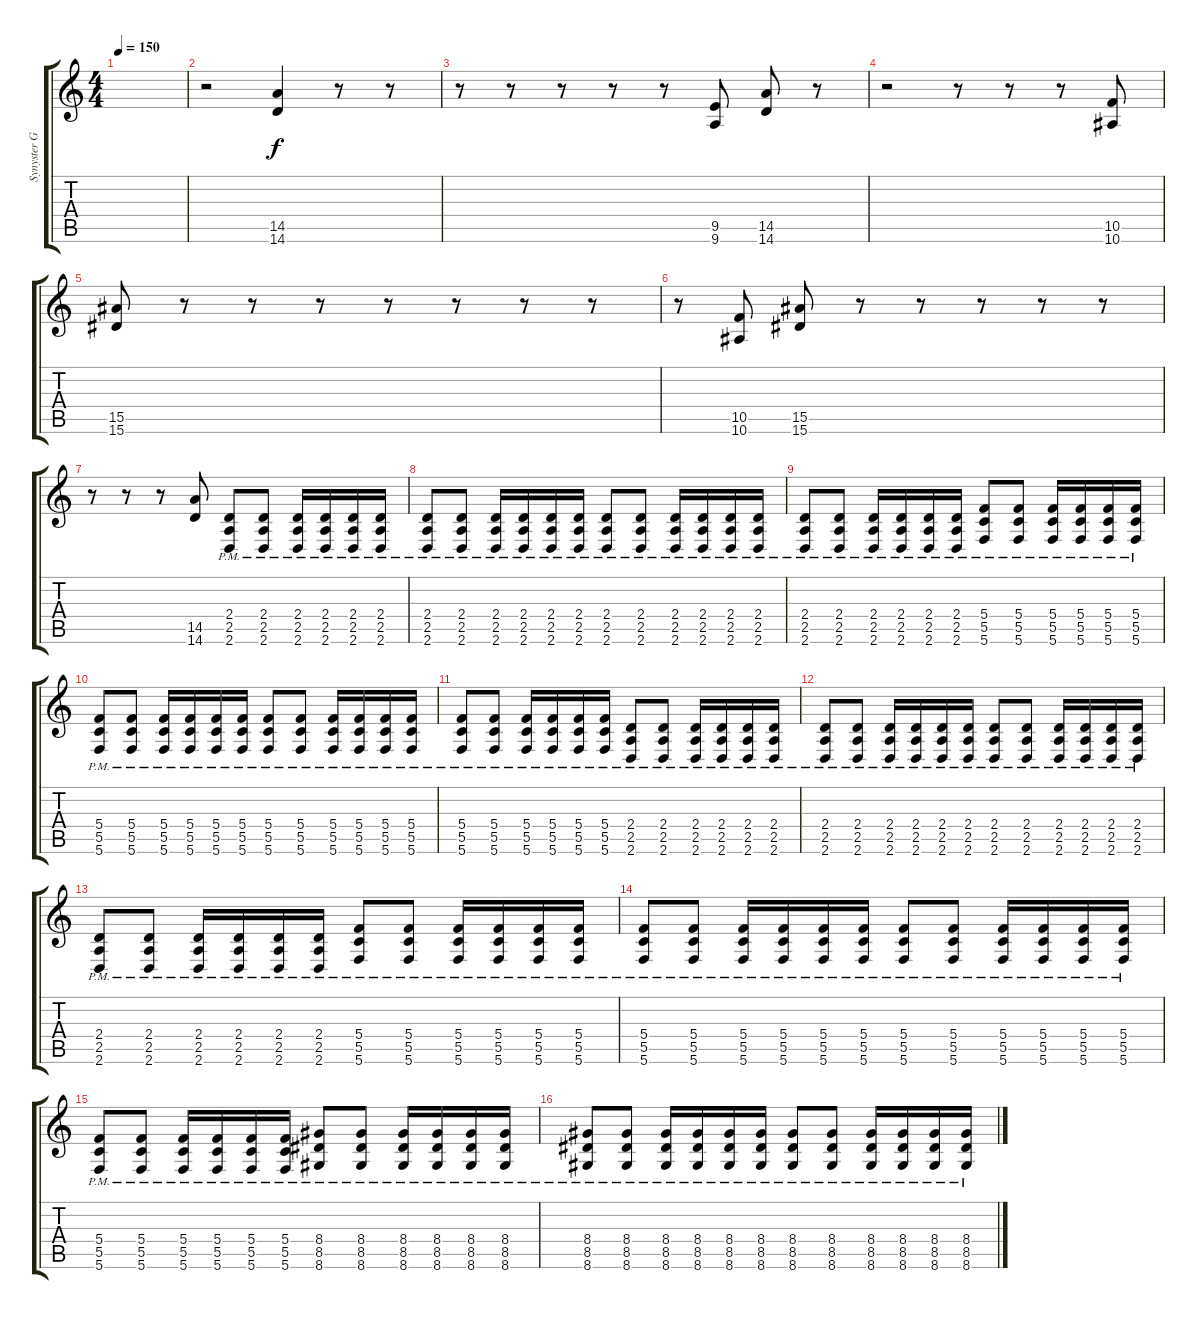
\track ("Synyster Gates" "Synyster G") {instrument distortionguitar}
\staff {score tabs}
\tuning (D4 A3 F3 C3 G2 C2) {hide}
\ts (4 4)
\tempo 150
\clef g2
\ks c
|
r.2 (14.5 14.6).4 r.8 r.8 |
r.8 r.8 r.8 r.8 r.8 (9.5 9.6).8 (14.5 14.6).8 r.8 |
r.2 r.8 r.8 r.8 (10.5 10.6).8 |
(15.5 15.6).8 r.8 r.8 r.8 r.8 r.8 r.8 r.8 |
r.8 (10.5 10.6).8 (15.5 15.6).8 r.8 r.8 r.8 r.8 r.8 |
r.8 r.8 r.8 (14.5 14.6).8 (2.4{pm} 2.5{pm} 2.6{pm}).8 (2.4{pm} 2.5{pm} 2.6{pm}).8 (2.4{pm} 2.5{pm} 2.6{pm}).16 (2.4{pm} 2.5{pm} 2.6{pm}).16 (2.4{pm} 2.5{pm} 2.6{pm}).16 (2.4{pm} 2.5{pm} 2.6{pm}).16 |
(2.4{pm} 2.5{pm} 2.6{pm}).8 (2.4{pm} 2.5{pm} 2.6{pm}).8 (2.4{pm} 2.5{pm} 2.6{pm}).16 (2.4{pm} 2.5{pm} 2.6{pm}).16 (2.4{pm} 2.5{pm} 2.6{pm}).16 (2.4{pm} 2.5{pm} 2.6{pm}).16 (2.4{pm} 2.5{pm} 2.6{pm}).8 (2.4{pm} 2.5{pm} 2.6{pm}).8 (2.4{pm} 2.5{pm} 2.6{pm}).16 (2.4{pm} 2.5{pm} 2.6{pm}).16 (2.4{pm} 2.5{pm} 2.6{pm}).16 (2.4{pm} 2.5{pm} 2.6{pm}).16 |
(2.4{pm} 2.5{pm} 2.6{pm}).8 (2.4{pm} 2.5{pm} 2.6{pm}).8 (2.4{pm} 2.5{pm} 2.6{pm}).16 (2.4{pm} 2.5{pm} 2.6{pm}).16 (2.4{pm} 2.5{pm} 2.6{pm}).16 (2.4{pm} 2.5{pm} 2.6{pm}).16 (5.4{pm} 5.5{pm} 5.6{pm}).8 (5.4{pm} 5.5{pm} 5.6{pm}).8 (5.4{pm} 5.5{pm} 5.6{pm}).16 (5.4{pm} 5.5{pm} 5.6{pm}).16 (5.4{pm} 5.5{pm} 5.6{pm}).16 (5.4{pm} 5.5{pm} 5.6{pm}).16 |
(5.4{pm} 5.5{pm} 5.6{pm}).8 (5.4{pm} 5.5{pm} 5.6{pm}).8 (5.4{pm} 5.5{pm} 5.6{pm}).16 (5.4{pm} 5.5{pm} 5.6{pm}).16 (5.4{pm} 5.5{pm} 5.6{pm}).16 (5.4{pm} 5.5{pm} 5.6{pm}).16 (5.4{pm} 5.5{pm} 5.6{pm}).8 (5.4{pm} 5.5{pm} 5.6{pm}).8 (5.4{pm} 5.5{pm} 5.6{pm}).16 (5.4{pm} 5.5{pm} 5.6{pm}).16 (5.4{pm} 5.5{pm} 5.6{pm}).16 (5.4{pm} 5.5{pm} 5.6{pm}).16 |
(5.4{pm} 5.5{pm} 5.6{pm}).8 (5.4{pm} 5.5{pm} 5.6{pm}).8 (5.4{pm} 5.5{pm} 5.6{pm}).16 (5.4{pm} 5.5{pm} 5.6{pm}).16 (5.4{pm} 5.5{pm} 5.6{pm}).16 (5.4{pm} 5.5{pm} 5.6{pm}).16 (2.4{pm} 2.5{pm} 2.6{pm}).8 (2.4{pm} 2.5{pm} 2.6{pm}).8 (2.4{pm} 2.5{pm} 2.6{pm}).16 (2.4{pm} 2.5{pm} 2.6{pm}).16 (2.4{pm} 2.5{pm} 2.6{pm}).16 (2.4{pm} 2.5{pm} 2.6{pm}).16 |
(2.4{pm} 2.5{pm} 2.6{pm}).8 (2.4{pm} 2.5{pm} 2.6{pm}).8 (2.4{pm} 2.5{pm} 2.6{pm}).16 (2.4{pm} 2.5{pm} 2.6{pm}).16 (2.4{pm} 2.5{pm} 2.6{pm}).16 (2.4{pm} 2.5{pm} 2.6{pm}).16 (2.4{pm} 2.5{pm} 2.6{pm}).8 (2.4{pm} 2.5{pm} 2.6{pm}).8 (2.4{pm} 2.5{pm} 2.6{pm}).16 (2.4{pm} 2.5{pm} 2.6{pm}).16 (2.4{pm} 2.5{pm} 2.6{pm}).16 (2.4{pm} 2.5{pm} 2.6{pm}).16 |
(2.4{pm} 2.5{pm} 2.6{pm}).8 (2.4{pm} 2.5{pm} 2.6{pm}).8 (2.4{pm} 2.5{pm} 2.6{pm}).16 (2.4{pm} 2.5{pm} 2.6{pm}).16 (2.4{pm} 2.5{pm} 2.6{pm}).16 (2.4{pm} 2.5{pm} 2.6{pm}).16 (5.4{pm} 5.5{pm} 5.6{pm}).8 (5.4{pm} 5.5{pm} 5.6{pm}).8 (5.4{pm} 5.5{pm} 5.6{pm}).16 (5.4{pm} 5.5{pm} 5.6{pm}).16 (5.4{pm} 5.5{pm} 5.6{pm}).16 (5.4{pm} 5.5{pm} 5.6{pm}).16 |
(5.4{pm} 5.5{pm} 5.6{pm}).8 (5.4{pm} 5.5{pm} 5.6{pm}).8 (5.4{pm} 5.5{pm} 5.6{pm}).16 (5.4{pm} 5.5{pm} 5.6{pm}).16 (5.4{pm} 5.5{pm} 5.6{pm}).16 (5.4{pm} 5.5{pm} 5.6{pm}).16 (5.4{pm} 5.5{pm} 5.6{pm}).8 (5.4{pm} 5.5{pm} 5.6{pm}).8 (5.4{pm} 5.5{pm} 5.6{pm}).16 (5.4{pm} 5.5{pm} 5.6{pm}).16 (5.4{pm} 5.5{pm} 5.6{pm}).16 (5.4{pm} 5.5{pm} 5.6{pm}).16 |
(5.4{pm} 5.5{pm} 5.6{pm}).8 (5.4{pm} 5.5{pm} 5.6{pm}).8 (5.4{pm} 5.5{pm} 5.6{pm}).16 (5.4{pm} 5.5{pm} 5.6{pm}).16 (5.4{pm} 5.5{pm} 5.6{pm}).16 (5.4{pm} 5.5{pm} 5.6{pm}).16 (8.4{pm} 8.5{pm} 8.6{pm}).8 (8.4{pm} 8.5{pm} 8.6{pm}).8 (8.4{pm} 8.5{pm} 8.6{pm}).16 (8.4{pm} 8.5{pm} 8.6{pm}).16 (8.4{pm} 8.5{pm} 8.6{pm}).16 (8.4{pm} 8.5{pm} 8.6{pm}).16 |
(8.4{pm} 8.5{pm} 8.6{pm}).8 (8.4{pm} 8.5{pm} 8.6{pm}).8 (8.4{pm} 8.5{pm} 8.6{pm}).16 (8.4{pm} 8.5{pm} 8.6{pm}).16 (8.4{pm} 8.5{pm} 8.6{pm}).16 (8.4{pm} 8.5{pm} 8.6{pm}).16 (8.4{pm} 8.5{pm} 8.6{pm}).8 (8.4{pm} 8.5{pm} 8.6{pm}).8 (8.4{pm} 8.5{pm} 8.6{pm}).16 (8.4{pm} 8.5{pm} 8.6{pm}).16 (8.4{pm} 8.5{pm} 8.6{pm}).16 (8.4{pm} 8.5{pm} 8.6{pm}).16
